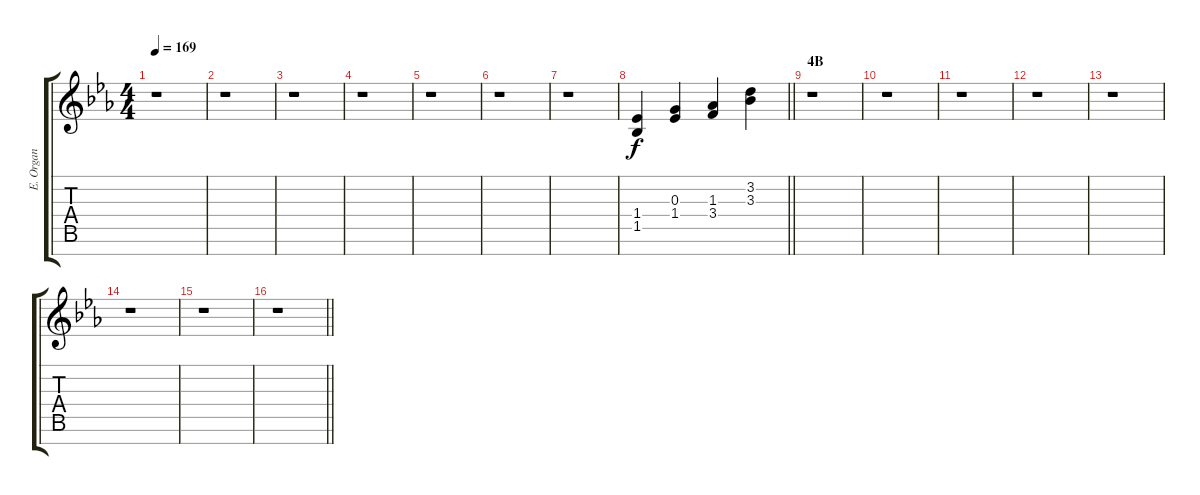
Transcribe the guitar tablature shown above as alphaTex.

\track ("E. Organ" "E. Organ") {instrument rockorgan}
\staff {score tabs}
\tuning (E5 B4 G4 D4 A3 E3 B2) {hide}
\ts (4 4)
\tempo 169
\clef g2
\ks eb
r.1{dy f} |
r.1 |
r.1 |
r.1 |
r.1 |
r.1 |
r.1 |
\barLineRight lightlight
(1.4 1.5).4 (0.3 1.4).4 (1.3 3.4).4 (3.2 3.3).4 |
\section ("" "4B")
r.1 |
r.1 |
r.1 |
r.1 |
r.1 |
r.1 |
r.1 |
\barLineRight lightlight
r.1
